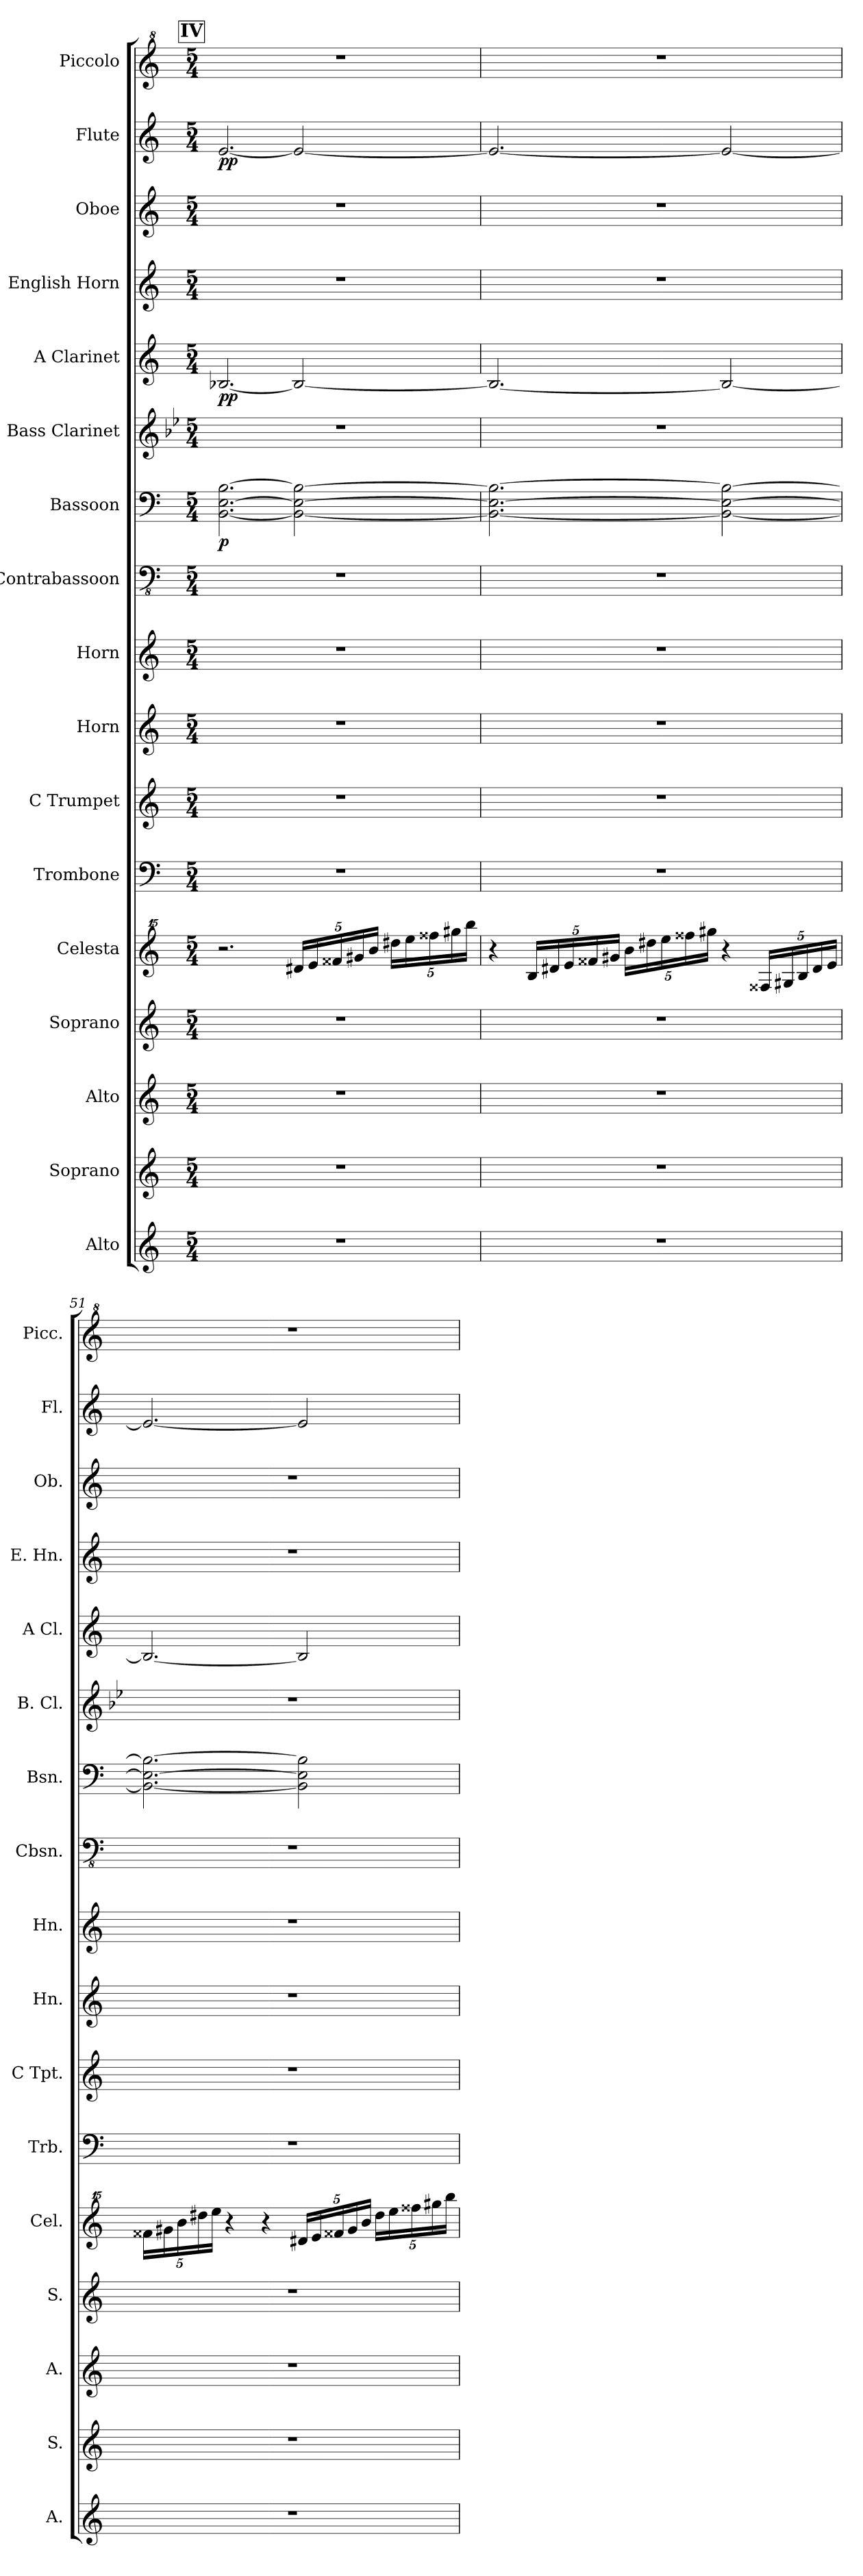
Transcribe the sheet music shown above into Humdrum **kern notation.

**kern	**kern	**kern	**kern	**kern	**kern	**kern	**kern	**kern	**kern	**kern	**dynam	**kern	**kern	**dynam	**kern	**kern	**kern	**dynam	**kern
*part17	*part16	*part15	*part14	*part13	*part12	*part11	*part10	*part9	*part8	*part7	*part7	*part6	*part5	*part5	*part4	*part3	*part2	*part2	*part1
*staff17	*staff16	*staff15	*staff14	*staff13	*staff12	*staff11	*staff10	*staff9	*staff8	*staff7	*staff7	*staff6	*staff5	*staff5	*staff4	*staff3	*staff2	*staff2	*staff1
*I"Alto	*I"Soprano	*I"Alto	*I"Soprano	*I"Celesta	*I"Trombone	*I"C Trumpet	*I"Horn	*I"Horn	*I"Contrabassoon	*I"Bassoon	*	*I"Bass Clarinet	*I"A Clarinet	*	*I"English Horn	*I"Oboe	*I"Flute	*	*I"Piccolo
*I'A.	*I'S.	*I'A.	*I'S.	*I'Cel.	*I'Trb.	*I'C Tpt.	*I'Hn.	*I'Hn.	*I'Cbsn.	*I'Bsn.	*	*I'B. Cl.	*I'A Cl.	*	*I'E. Hn.	*I'Ob.	*I'Fl.	*	*I'Picc.
!!LO:PB:g=z
*clefG2	*clefG2	*clefG2	*clefG2	*clefG^^2	*clefF4	*clefG2	*clefG2	*clefG2	*clefFv4	*clefF4	*	*clefG2	*clefG2	*	*clefG2	*clefG2	*clefG2	*	*clefG^2
*	*	*	*	*	*	*	*ITrd4c7	*ITrd4c7	*ITrd7c12	*	*	*ITrd8c14	*ITrd2c3	*	*ITrd4c7	*	*	*	*ITrd-7c-12
*k[]	*k[]	*k[]	*k[]	*k[]	*k[]	*k[]	*k[b-]	*k[b-]	*k[]	*k[]	*	*k[b-e-]	*k[f#c#g#]	*	*k[b-]	*k[]	*k[]	*	*k[]
*C:	*C:	*C:	*C:	*C:	*C:	*C:	*F:	*F:	*C:	*C:	*	*B-:	*A:	*	*F:	*C:	*C:	*	*C:
*M5/4	*M5/4	*M5/4	*M5/4	*M5/4	*M5/4	*M5/4	*M5/4	*M5/4	*M5/4	*M5/4	*	*M5/4	*M5/4	*	*M5/4	*M5/4	*M5/4	*	*M5/4
!!LO:REH:place=s1:a:t=IV
=49	=49	=49	=49	=49	=49	=49	=49	=49	=49	=49	=49	=49	=49	=49	=49	=49	=49	=49	=49
!	!	!	!	!	!	!	!	!	!	!	!LO:DY:b	!	!	!LO:DY:b	!	!	!	!LO:DY:b	!
4%5r	4%5r	4%5r	4%5r	2.r	4%5r	4%5r	4%5r	4%5r	4%5r	[2.BB\ [2.E\ [2.B\	p	4%5r	[2.Gn/	pp	4%5r	4%5r	[2.e/	pp	4%5r
*	*	*	*	*Xbrackettup	*	*	*	*	*	*	*	*	*	*	*	*	*	*	*
.	.	.	.	20ddd#X/LL	.	.	.	.	.	2BB\_ 2E\_ 2B\_	.	.	2G/_	.	.	.	2e/_	.	.
.	.	.	.	20eee/	.	.	.	.	.	.	.	.	.	.	.	.	.	.	.
.	.	.	.	20fff##X/	.	.	.	.	.	.	.	.	.	.	.	.	.	.	.
.	.	.	.	20ggg#X/	.	.	.	.	.	.	.	.	.	.	.	.	.	.	.
.	.	.	.	20bbb/JJ	.	.	.	.	.	.	.	.	.	.	.	.	.	.	.
.	.	.	.	20dddd#X\LL	.	.	.	.	.	.	.	.	.	.	.	.	.	.	.
.	.	.	.	20eeee\	.	.	.	.	.	.	.	.	.	.	.	.	.	.	.
.	.	.	.	20ffff##X\	.	.	.	.	.	.	.	.	.	.	.	.	.	.	.
.	.	.	.	20gggg#X\	.	.	.	.	.	.	.	.	.	.	.	.	.	.	.
.	.	.	.	20bbbb\JJ	.	.	.	.	.	.	.	.	.	.	.	.	.	.	.
!!LO:PB:g=z
=50	=50	=50	=50	=50	=50	=50	=50	=50	=50	=50	=50	=50	=50	=50	=50	=50	=50	=50	=50
4%5r	4%5r	4%5r	4%5r	4r	4%5r	4%5r	4%5r	4%5r	4%5r	2.BB\_ 2.E\_ 2.B\_	.	4%5r	2.G/_	.	4%5r	4%5r	2.e/_	.	4%5r
.	.	.	.	20bb/LL	.	.	.	.	.	.	.	.	.	.	.	.	.	.	.
.	.	.	.	20ddd#X/	.	.	.	.	.	.	.	.	.	.	.	.	.	.	.
.	.	.	.	20eee/	.	.	.	.	.	.	.	.	.	.	.	.	.	.	.
.	.	.	.	20fff##X/	.	.	.	.	.	.	.	.	.	.	.	.	.	.	.
.	.	.	.	20ggg#X/JJ	.	.	.	.	.	.	.	.	.	.	.	.	.	.	.
.	.	.	.	20bbb\LL	.	.	.	.	.	.	.	.	.	.	.	.	.	.	.
.	.	.	.	20dddd#X\	.	.	.	.	.	.	.	.	.	.	.	.	.	.	.
.	.	.	.	20eeee\	.	.	.	.	.	.	.	.	.	.	.	.	.	.	.
.	.	.	.	20ffff##X\	.	.	.	.	.	.	.	.	.	.	.	.	.	.	.
.	.	.	.	20gggg#X\JJ	.	.	.	.	.	.	.	.	.	.	.	.	.	.	.
.	.	.	.	4r	.	.	.	.	.	2BB\_ 2E\_ 2B\_	.	.	2G/_	.	.	.	2e/_	.	.
.	.	.	.	20ff##X/LL	.	.	.	.	.	.	.	.	.	.	.	.	.	.	.
.	.	.	.	20gg#X/	.	.	.	.	.	.	.	.	.	.	.	.	.	.	.
.	.	.	.	20bb/	.	.	.	.	.	.	.	.	.	.	.	.	.	.	.
.	.	.	.	20ddd#/	.	.	.	.	.	.	.	.	.	.	.	.	.	.	.
.	.	.	.	20eee/JJ	.	.	.	.	.	.	.	.	.	.	.	.	.	.	.
=51	=51	=51	=51	=51	=51	=51	=51	=51	=51	=51	=51	=51	=51	=51	=51	=51	=51	=51	=51
4%5r	4%5r	4%5r	4%5r	20fff##X\LL	4%5r	4%5r	4%5r	4%5r	4%5r	2.BB\_ 2.E\_ 2.B\_	.	4%5r	2.G/_	.	4%5r	4%5r	2.e/_	.	4%5r
.	.	.	.	20ggg#X\	.	.	.	.	.	.	.	.	.	.	.	.	.	.	.
.	.	.	.	20bbb\	.	.	.	.	.	.	.	.	.	.	.	.	.	.	.
.	.	.	.	20dddd#X\	.	.	.	.	.	.	.	.	.	.	.	.	.	.	.
.	.	.	.	20eeee\JJ	.	.	.	.	.	.	.	.	.	.	.	.	.	.	.
.	.	.	.	4r	.	.	.	.	.	.	.	.	.	.	.	.	.	.	.
.	.	.	.	4r	.	.	.	.	.	.	.	.	.	.	.	.	.	.	.
.	.	.	.	20ddd#X/LL	.	.	.	.	.	2BB\] 2E\] 2B\]	.	.	2G/]	.	.	.	2e/]	.	.
.	.	.	.	20eee/	.	.	.	.	.	.	.	.	.	.	.	.	.	.	.
.	.	.	.	20fff##X/	.	.	.	.	.	.	.	.	.	.	.	.	.	.	.
.	.	.	.	20ggg#/	.	.	.	.	.	.	.	.	.	.	.	.	.	.	.
.	.	.	.	20bbb/JJ	.	.	.	.	.	.	.	.	.	.	.	.	.	.	.
.	.	.	.	20dddd#\LL	.	.	.	.	.	.	.	.	.	.	.	.	.	.	.
.	.	.	.	20eeee\	.	.	.	.	.	.	.	.	.	.	.	.	.	.	.
.	.	.	.	20ffff##X\	.	.	.	.	.	.	.	.	.	.	.	.	.	.	.
.	.	.	.	20gggg#X\	.	.	.	.	.	.	.	.	.	.	.	.	.	.	.
.	.	.	.	20bbbb\JJ	.	.	.	.	.	.	.	.	.	.	.	.	.	.	.
=	=	=	=	=	=	=	=	=	=	=	=	=	=	=	=	=	=	=	=
*-	*-	*-	*-	*-	*-	*-	*-	*-	*-	*-	*-	*-	*-	*-	*-	*-	*-	*-	*-
